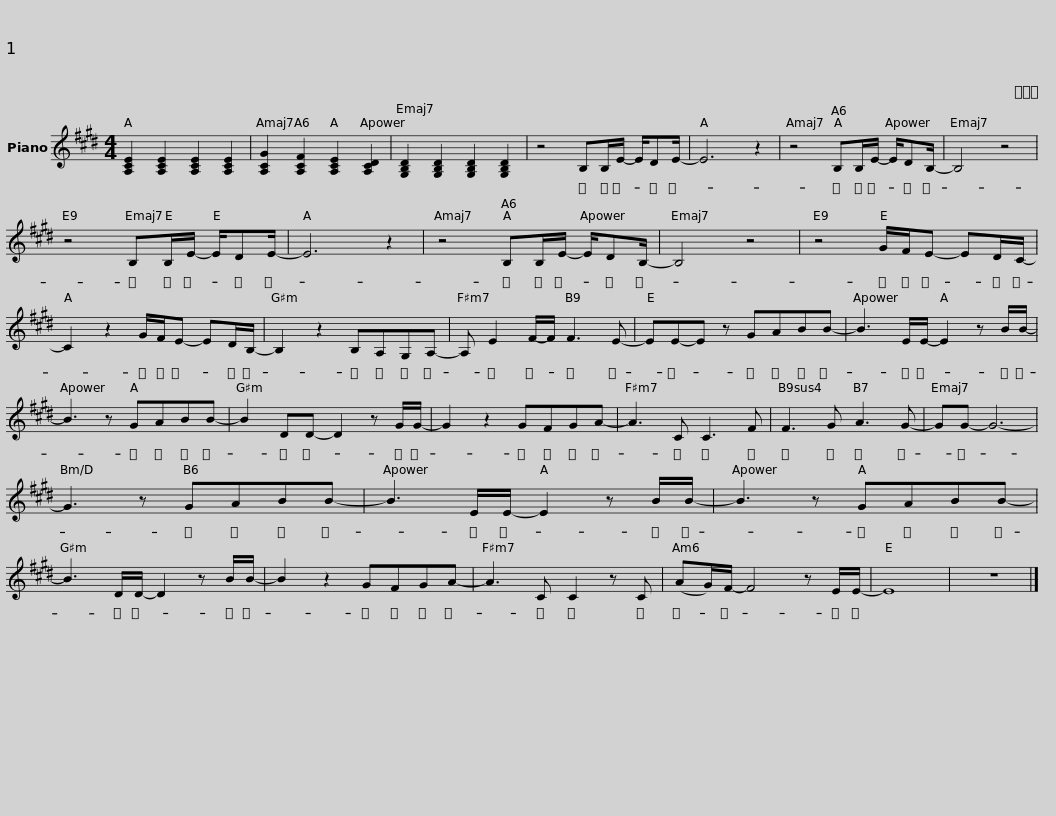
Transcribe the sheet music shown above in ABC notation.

X:1
L:1/8
M:4/4
I:linebreak $
K:E
V:1 treble
V:1
 [A,CE]2 [A,CE]2 [A,CE]2 [A,CE]2 | [A,CG]2 [A,CF]2 [A,CE]2 [A,CD]2 | [G,B,D]2 [G,B,D]2 [G,B,D]2 [G,B,D]2 | z4 B,B,/E/- E/DE/- |$ E6 z2 | %5
 z4 B,B,/E/- E/DB,/- | B,4 z4 | z4 B,B,/E/- E/DE/- |$ E6 z2 | z4 B,B,/E/- E/DB,/- | %10
 B,4 z4 | z4 G/F/E- ED/C/- |$ C2 z2 G/F/E- ED/B,/- | B,2 z2 B,A,G,A,- | A, E2 F/-F/ F3 E- | %15
 EE-E z GABB- |$ B3 E/E/- E2 z B/B/- | B3 z GABB- | B2 DD- D2 z G/G/- | G2 z2 GFGA- |$ %20
 A3 C C3 F | F3 G A3 G- | GG- G6- | G3 z GABB- |$ B3 E/E/- E2 z B/B/- | %25
 B3 z GABB- | B3 D/D/- D2 z B/B/- | B2 z2 GFGA- |$ A3 C C2 z C | (AG/)F/- F4 z E/E/- | %30
 E8 | z8 |] %32
